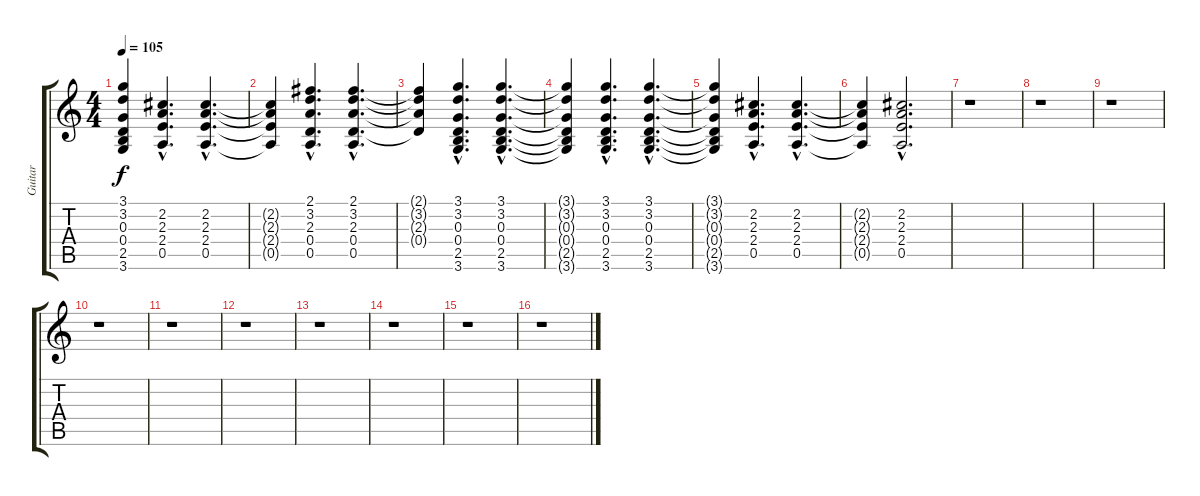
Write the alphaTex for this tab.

\track ("Guitar " "Guitar ") {instrument acousticguitarsteel}
\staff {score tabs}
\tuning (E4 B3 G3 D3 A2 E2) {hide}
\ts (4 4)
\tempo 105
\clef g2
\ks c
(3.1{t} 3.2{t} 0.3{t} 0.4{t} 2.5{t} 3.6{t}).4{dy f} (2.2{hac} 2.3{hac} 2.4{hac} 0.5{hac}).4{d} (2.2{hac} 2.3{hac} 2.4{hac} 0.5{hac}).4{d} |
(2.2{t} 2.3{t} 2.4{t} 0.5{t}).4 (2.1{hac} 3.2{hac} 2.3{hac} 0.4{hac} 0.5).4{d} (2.1{hac} 3.2{hac} 2.3{hac} 0.4{hac} 0.5).4{d} |
(2.1{t} 3.2{t} 2.3{t} 0.4{t}).4 (3.1{hac} 3.2{hac} 0.3{hac} 0.4{hac} 2.5{hac} 3.6{hac}).4{d} (3.1{hac} 3.2{hac} 0.3{hac} 0.4{hac} 2.5{hac} 3.6{hac}).4{d} |
(3.1{t} 3.2{t} 0.3{t} 0.4{t} 2.5{t} 3.6{t}).4 (3.1{hac} 3.2{hac} 0.3{hac} 0.4{hac} 2.5{hac} 3.6{hac}).4{d} (3.1{hac} 3.2{hac} 0.3{hac} 0.4{hac} 2.5{hac} 3.6{hac}).4{d} |
(3.1{t} 3.2{t} 0.3{t} 0.4{t} 2.5{t} 3.6{t}).4 (2.2{hac} 2.3{hac} 2.4{hac} 0.5{hac}).4{d} (2.2{hac} 2.3{hac} 2.4{hac} 0.5{hac}).4{d} |
(2.2{t} 2.3{t} 2.4{t} 0.5{t}).4 (2.2{hac} 2.3{hac} 2.4{hac} 0.5{hac}).2{d} |
r.1 |
r.1 |
r.1 |
r.1 |
r.1 |
r.1 |
r.1 |
r.1 |
r.1 |
r.1
